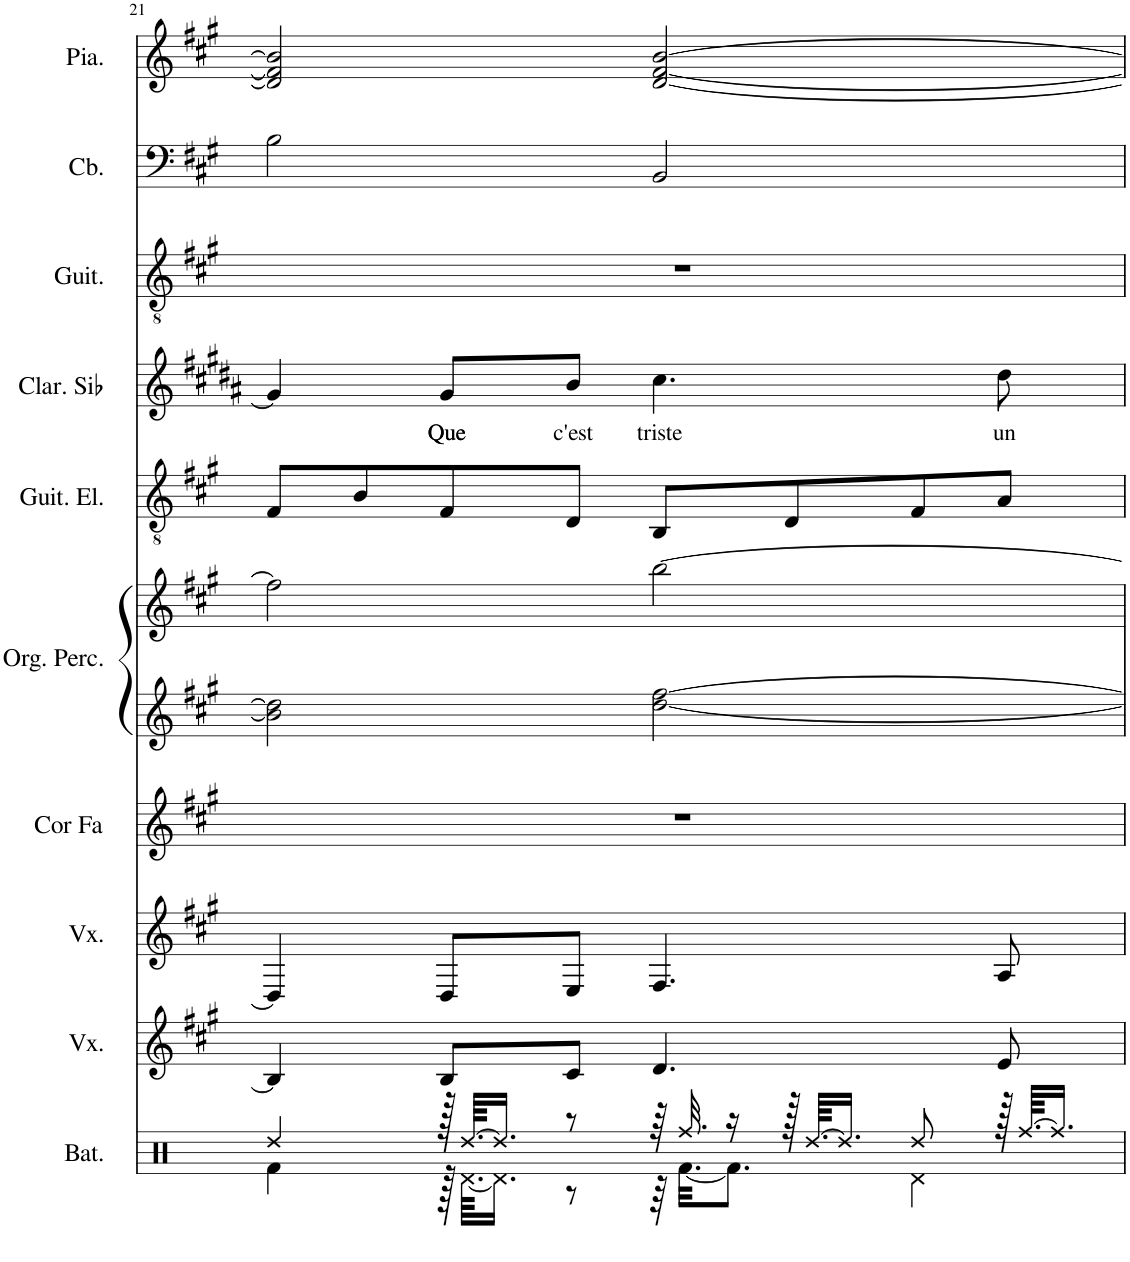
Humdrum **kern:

**kern	**kern	**kern	**kern	**kern	**kern	**kern	**kern	**text	**kern	**kern	**kern
*part10	*part9	*part8	*part7	*part6	*part6	*part5	*part4	*part4	*part3	*part2	*part1
*staff11	*staff10	*staff9	*staff8	*staff7	*staff6	*staff5	*staff4	*staff4	*staff3	*staff2	*staff1
*I"Batterie	*I"Voix	*I"Voix	*I"Cor en Fa	*I"Orgue percussif	*	*I"Guitare électrique	*I"Clarinette en Sib	*	*I"Guitare acoustique	*I"Contrebasse	*I"Piano
*I'Bat.	*I'Vx.	*I'Vx.	*I'Cor Fa	*I'Org. Perc.	*	*I'Guit. El.	*I'Clar. Sib	*	*I'Guit.	*I'Cb.	*I'Pia.
!!LO:PB:g=z
*clefX	*clefG2	*clefG2	*clefG2	*clefG2	*clefG2	*clefGv2	*clefG2	*	*clefGv2	*clefF4	*clefG2
*	*	*	*Trd4c7	*	*	*	*Trd1c2	*	*	*Trd7c12	*
*k[]	*k[f#c#g#]	*k[f#c#g#]	*k[f#c#g#]	*k[f#c#g#]	*k[f#c#g#]	*k[f#c#g#]	*k[f#c#g#d#a#]	*	*k[f#c#g#]	*k[f#c#g#]	*k[f#c#g#]
*M4/4	*M4/4	*M4/4	*M4/4	*M4/4	*M4/4	*M4/4	*M4/4	*	*M4/4	*M4/4	*M4/4
=21	=21	=21	=21	=21	=21	=21	=21	=21	=21	=21	=21
*^	*	*	*	*	*	*	*	*	*	*	*
4Rdd/	4Rf\	4B/]	4D/]	1r	2b\] 2dd\]	2ff#\]	8F#/L	4g#/]	.	1r	2B\	2d/] 2f#/] 2b/]
.	.	.	.	.	.	.	8B/	.	.	.	.	.
!	!	!	!	!	!	!	!	!	!LO:LY:b	!	!	!
128r	128r	8B/L	8D/L	.	.	.	8F#/	8g#/L	Que	.	.	.
[64.Rdd/KKLL	[64.Rd\KKLL	.	.	.	.	.	.	.	.	.	.	.
16.Rdd/JJ]	16.Rd\JJ]	.	.	.	.	.	.	.	.	.	.	.
!	!	!	!	!	!	!	!	!	!LO:LY:b	!	!	!
8r	8r	8c#/J	8E/J	.	.	.	8D/J	8b/J	c'est	.	.	.
!	!	!	!	!	!	!	!	!	!LO:LY:b	!	!	!
64r	64r	4.d/	4.F#/	.	[2dd\ [2ff#\	[2bb\	8BB/L	4.cc#\	triste	.	2BB/	[2d/ [2f#/ [2b/
32.Rff/	[32.Rf\KKL	.	.	.	.	.	.	.	.	.	.	.
16r	8.Rf\J]	.	.	.	.	.	.	.	.	.	.	.
128r	.	.	.	.	.	.	8D/	.	.	.	.	.
[64.Rdd/KKLL	.	.	.	.	.	.	.	.	.	.	.	.
16.Rdd/JJ]	.	.	.	.	.	.	.	.	.	.	.	.
8Rdd/	4Rd\	.	.	.	.	.	8F#/	.	.	.	.	.
!	!	!	!	!	!	!	!	!	!LO:LY:b	!	!	!
128r	.	8e/	8A/	.	.	.	8A/J	8dd#\	un	.	.	.
[64.Rff/KKLL	.	.	.	.	.	.	.	.	.	.	.	.
16.Rff/JJ]	.	.	.	.	.	.	.	.	.	.	.	.
*v	*v	*	*	*	*	*	*	*	*	*	*	*
=	=	=	=	=	=	=	=	=	=	=	=
*-	*-	*-	*-	*-	*-	*-	*-	*-	*-	*-	*-
